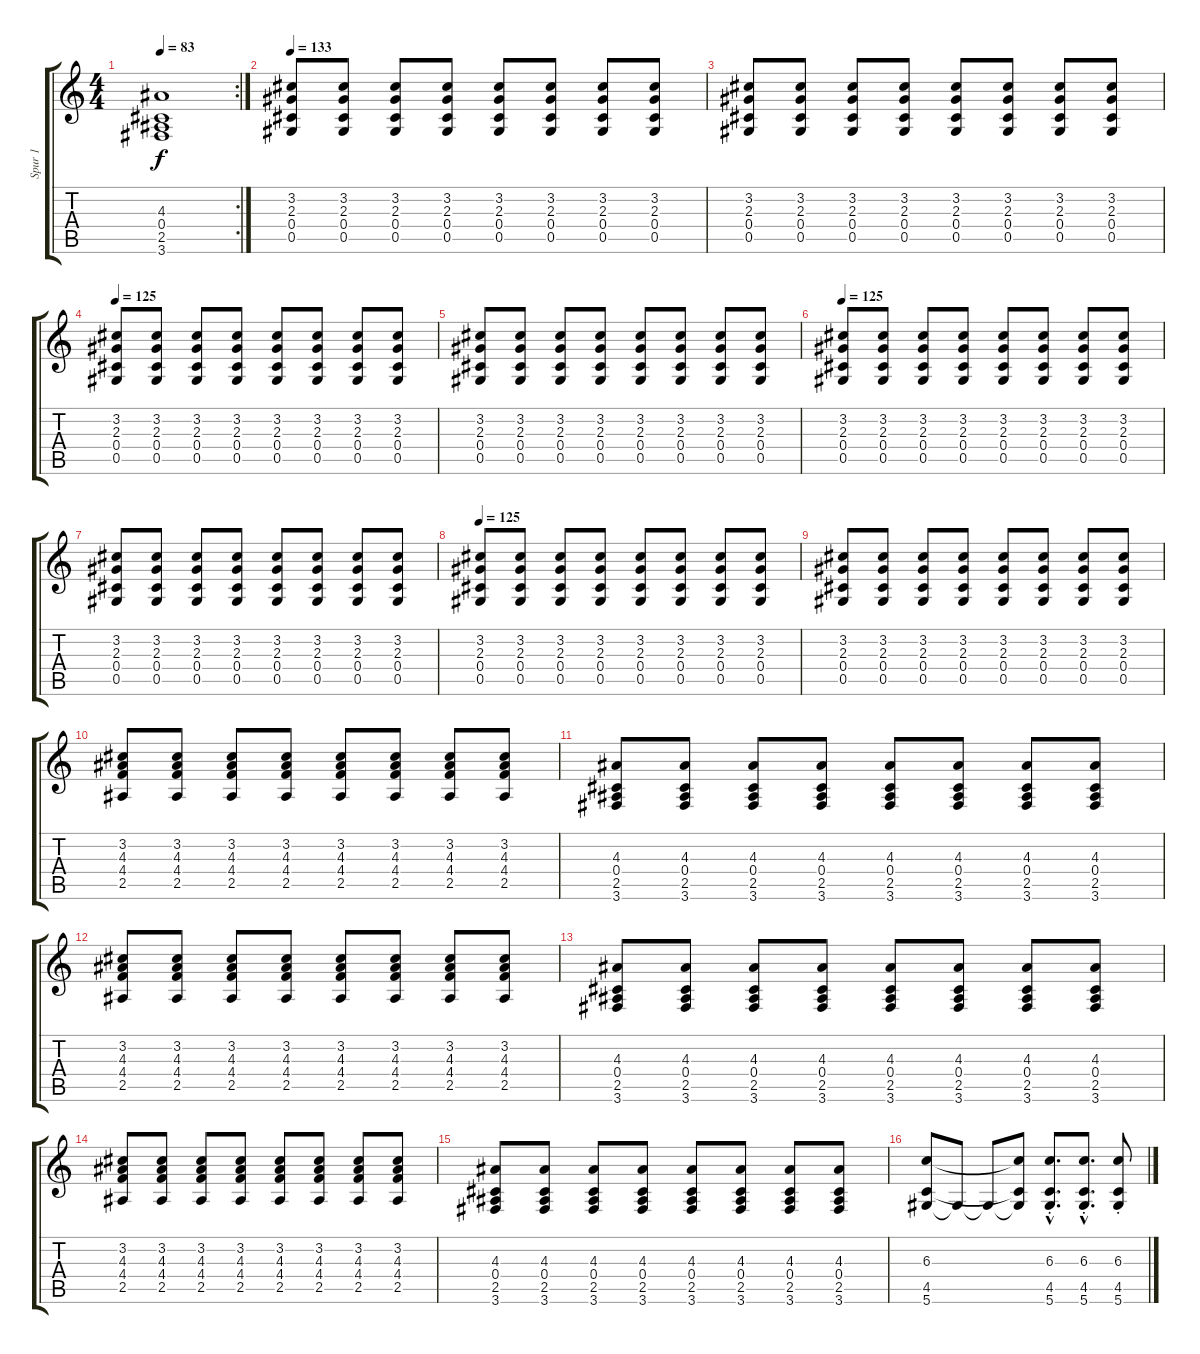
\track ("Spur 1" "Spur 1") {instrument overdrivenguitar}
\staff {score tabs}
\tuning (Eb4 Bb3 Gb3 Db3 Ab2 Eb2) {hide}
\rc 2
\ts (4 4)
\tempo 83
\clef g2
\ks c
(4.3{t} 0.4{t} 2.5{t} 3.6{t}).1{dy f} |
\tempo 133
(3.2 2.3 0.4 0.5).8{instrument overdrivenguitar} (3.2 2.3 0.4 0.5).8 (3.2 2.3 0.4 0.5).8 (3.2 2.3 0.4 0.5).8 (3.2 2.3 0.4 0.5).8 (3.2 2.3 0.4 0.5).8 (3.2 2.3 0.4 0.5).8 (3.2 2.3 0.4 0.5).8 |
(3.2 2.3 0.4 0.5).8 (3.2 2.3 0.4 0.5).8 (3.2 2.3 0.4 0.5).8 (3.2 2.3 0.4 0.5).8 (3.2 2.3 0.4 0.5).8 (3.2 2.3 0.4 0.5).8 (3.2 2.3 0.4 0.5).8 (3.2 2.3 0.4 0.5).8 |
\tempo 125
(3.2 2.3 0.4 0.5).8{instrument overdrivenguitar} (3.2 2.3 0.4 0.5).8 (3.2 2.3 0.4 0.5).8 (3.2 2.3 0.4 0.5).8 (3.2 2.3 0.4 0.5).8 (3.2 2.3 0.4 0.5).8 (3.2 2.3 0.4 0.5).8 (3.2 2.3 0.4 0.5).8 |
(3.2 2.3 0.4 0.5).8 (3.2 2.3 0.4 0.5).8 (3.2 2.3 0.4 0.5).8 (3.2 2.3 0.4 0.5).8 (3.2 2.3 0.4 0.5).8 (3.2 2.3 0.4 0.5).8 (3.2 2.3 0.4 0.5).8 (3.2 2.3 0.4 0.5).8 |
\tempo 125
(3.2 2.3 0.4 0.5).8{instrument overdrivenguitar} (3.2 2.3 0.4 0.5).8 (3.2 2.3 0.4 0.5).8 (3.2 2.3 0.4 0.5).8 (3.2 2.3 0.4 0.5).8 (3.2 2.3 0.4 0.5).8 (3.2 2.3 0.4 0.5).8 (3.2 2.3 0.4 0.5).8 |
(3.2 2.3 0.4 0.5).8 (3.2 2.3 0.4 0.5).8 (3.2 2.3 0.4 0.5).8 (3.2 2.3 0.4 0.5).8 (3.2 2.3 0.4 0.5).8 (3.2 2.3 0.4 0.5).8 (3.2 2.3 0.4 0.5).8 (3.2 2.3 0.4 0.5).8 |
\tempo 125
(3.2 2.3 0.4 0.5).8{instrument overdrivenguitar} (3.2 2.3 0.4 0.5).8 (3.2 2.3 0.4 0.5).8 (3.2 2.3 0.4 0.5).8 (3.2 2.3 0.4 0.5).8 (3.2 2.3 0.4 0.5).8 (3.2 2.3 0.4 0.5).8 (3.2 2.3 0.4 0.5).8 |
(3.2 2.3 0.4 0.5).8 (3.2 2.3 0.4 0.5).8 (3.2 2.3 0.4 0.5).8 (3.2 2.3 0.4 0.5).8 (3.2 2.3 0.4 0.5).8 (3.2 2.3 0.4 0.5).8 (3.2 2.3 0.4 0.5).8 (3.2 2.3 0.4 0.5).8 |
\section ("" "")
(3.2 4.3 4.4 2.5).8 (3.2 4.3 4.4 2.5).8 (3.2 4.3 4.4 2.5).8 (3.2 4.3 4.4 2.5).8 (3.2 4.3 4.4 2.5).8 (3.2 4.3 4.4 2.5).8 (3.2 4.3 4.4 2.5).8 (3.2 4.3 4.4 2.5).8 |
(4.3 0.4 2.5 3.6).8 (4.3 0.4 2.5 3.6).8 (4.3 0.4 2.5 3.6).8 (4.3 0.4 2.5 3.6).8 (4.3 0.4 2.5 3.6).8 (4.3 0.4 2.5 3.6).8 (4.3 0.4 2.5 3.6).8 (4.3 0.4 2.5 3.6).8 |
(3.2 4.3 4.4 2.5).8 (3.2 4.3 4.4 2.5).8 (3.2 4.3 4.4 2.5).8 (3.2 4.3 4.4 2.5).8 (3.2 4.3 4.4 2.5).8 (3.2 4.3 4.4 2.5).8 (3.2 4.3 4.4 2.5).8 (3.2 4.3 4.4 2.5).8 |
(4.3 0.4 2.5 3.6).8 (4.3 0.4 2.5 3.6).8 (4.3 0.4 2.5 3.6).8 (4.3 0.4 2.5 3.6).8 (4.3 0.4 2.5 3.6).8 (4.3 0.4 2.5 3.6).8 (4.3 0.4 2.5 3.6).8 (4.3 0.4 2.5 3.6).8 |
(3.2 4.3 4.4 2.5).8 (3.2 4.3 4.4 2.5).8 (3.2 4.3 4.4 2.5).8 (3.2 4.3 4.4 2.5).8 (3.2 4.3 4.4 2.5).8 (3.2 4.3 4.4 2.5).8 (3.2 4.3 4.4 2.5).8 (3.2 4.3 4.4 2.5).8 |
(4.3 0.4 2.5 3.6).8 (4.3 0.4 2.5 3.6).8 (4.3 0.4 2.5 3.6).8 (4.3 0.4 2.5 3.6).8 (4.3 0.4 2.5 3.6).8 (4.3 0.4 2.5 3.6).8 (4.3 0.4 2.5 3.6).8 (4.3 0.4 2.5 3.6).8 |
(6.3 4.5 5.6).8 5.6{t}.8 5.6{t}.8 (6.3{t} 4.5{t} 5.6{t}).8 (6.3{hac st} 4.5{hac st} 5.6{st}).8{d} (6.3{hac st} 4.5{hac st} 5.6{st}).8{d} (6.3{st} 4.5{st} 5.6{st}).8
